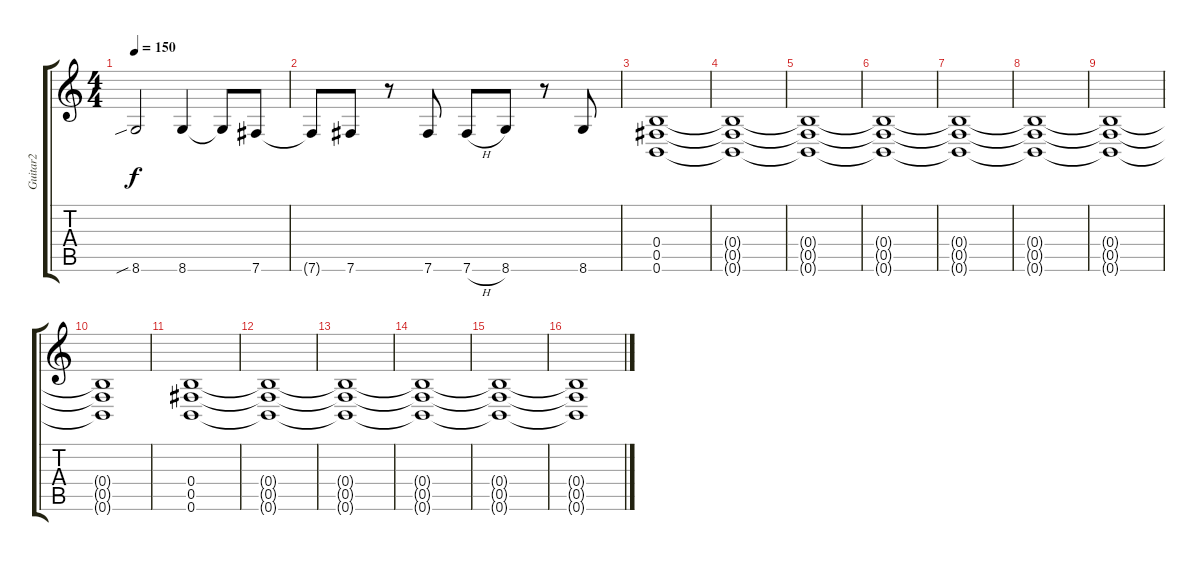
\track ("Guitar2" "Guitar2") {instrument overdrivenguitar}
\staff {score tabs}
\tuning (Db4 Ab3 E3 B2 Gb2 B1) {hide}
\ts (4 4)
\tempo 150
\clef g2
\ks c
8.6{sib}.2{dy f} 8.6.4 8.6{t}.8 7.6.8 |
7.6{t}.8 7.6.8 r.8 7.6.8 7.6{h}.8 8.6.8 r.8 8.6.8 |
(0.4 0.5 0.6).1{volume 8} |
(0.4{t} 0.5{t} 0.6{t}).1 |
(0.4{t} 0.5{t} 0.6{t}).1 |
(0.4{t} 0.5{t} 0.6{t}).1 |
(0.4{t} 0.5{t} 0.6{t}).1 |
(0.4{t} 0.5{t} 0.6{t}).1 |
(0.4{t} 0.5{t} 0.6{t}).1 |
(0.4{t} 0.5{t} 0.6{t}).1 |
(0.4 0.5 0.6).1 |
(0.4{t} 0.5{t} 0.6{t}).1 |
(0.4{t} 0.5{t} 0.6{t}).1 |
(0.4{t} 0.5{t} 0.6{t}).1 |
(0.4{t} 0.5{t} 0.6{t}).1 |
(0.4{t} 0.5{t} 0.6{t}).1
